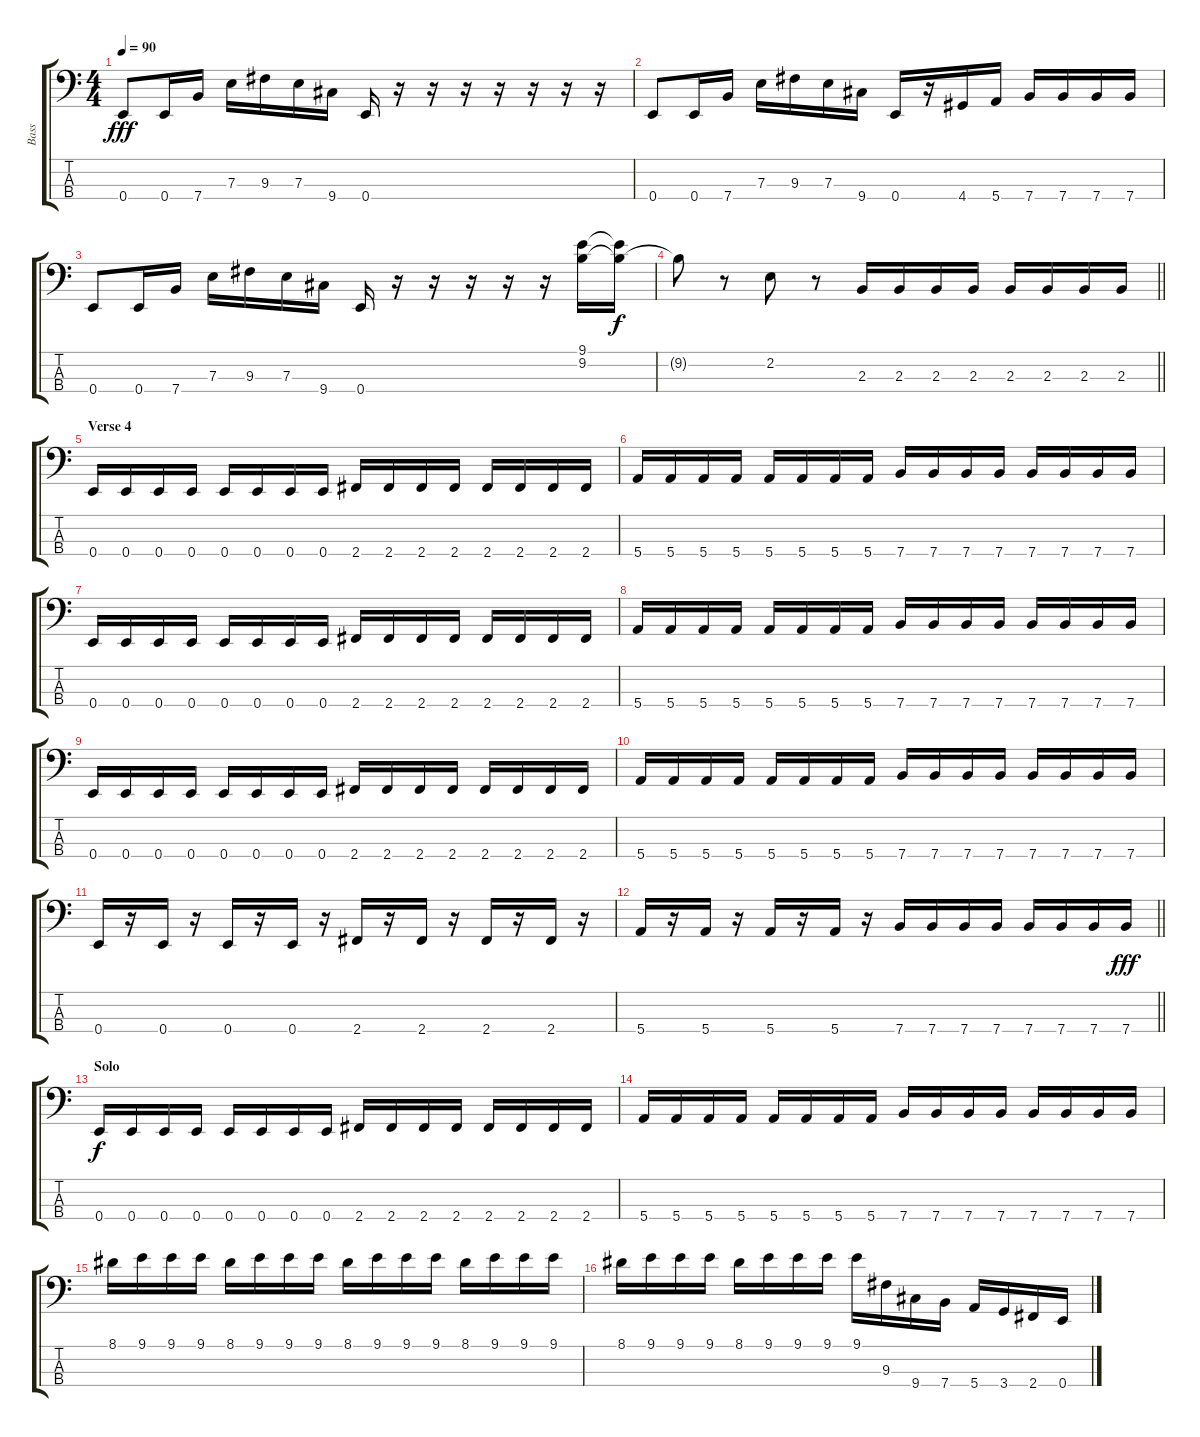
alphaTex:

\track ("Bass" "Bass") {instrument electricbassfinger}
\staff {score tabs}
\tuning (G2 D2 A1 E1) {hide}
\ts (4 4)
\tempo 90
\clef f4
\ks c
0.4.8{dy fff} 0.4.16 7.4.16 7.3.16 9.3.16 7.3.16 9.4.16 0.4.16 r.16 r.16 r.16 r.16 r.16 r.16 r.16 |
0.4.8 0.4.16 7.4.16 7.3.16 9.3.16 7.3.16 9.4.16 0.4.16 r.16 4.4.16 5.4.16 7.4.16 7.4.16 7.4.16 7.4.16 |
0.4.8 0.4.16 7.4.16 7.3.16 9.3.16 7.3.16 9.4.16 0.4.16 r.16 r.16 r.16 r.16 r.16 (9.1 9.2).16 (9.1{t} 9.2{t}).16{dy f} |
\barLineRight lightlight
9.2{t}.8 r.8 2.2.8 r.8 2.3.16 2.3.16 2.3.16 2.3.16 2.3.16 2.3.16 2.3.16 2.3.16 |
\section ("" "Verse 4")
0.4.16 0.4.16 0.4.16 0.4.16 0.4.16 0.4.16 0.4.16 0.4.16 2.4.16 2.4.16 2.4.16 2.4.16 2.4.16 2.4.16 2.4.16 2.4.16 |
5.4.16 5.4.16 5.4.16 5.4.16 5.4.16 5.4.16 5.4.16 5.4.16 7.4.16 7.4.16 7.4.16 7.4.16 7.4.16 7.4.16 7.4.16 7.4.16 |
0.4.16 0.4.16 0.4.16 0.4.16 0.4.16 0.4.16 0.4.16 0.4.16 2.4.16 2.4.16 2.4.16 2.4.16 2.4.16 2.4.16 2.4.16 2.4.16 |
5.4.16 5.4.16 5.4.16 5.4.16 5.4.16 5.4.16 5.4.16 5.4.16 7.4.16 7.4.16 7.4.16 7.4.16 7.4.16 7.4.16 7.4.16 7.4.16 |
0.4.16 0.4.16 0.4.16 0.4.16 0.4.16 0.4.16 0.4.16 0.4.16 2.4.16 2.4.16 2.4.16 2.4.16 2.4.16 2.4.16 2.4.16 2.4.16 |
5.4.16 5.4.16 5.4.16 5.4.16 5.4.16 5.4.16 5.4.16 5.4.16 7.4.16 7.4.16 7.4.16 7.4.16 7.4.16 7.4.16 7.4.16 7.4.16 |
0.4.16 r.16 0.4.16 r.16 0.4.16 r.16 0.4.16 r.16 2.4.16 r.16 2.4.16 r.16 2.4.16 r.16 2.4.16 r.16 |
\barLineRight lightlight
5.4.16 r.16 5.4.16 r.16 5.4.16 r.16 5.4.16 r.16 7.4.16 7.4.16 7.4.16 7.4.16 7.4.16 7.4.16 7.4.16 7.4.16{dy fff} |
\section ("" "Solo")
0.4.16{dy f} 0.4.16 0.4.16 0.4.16 0.4.16 0.4.16 0.4.16 0.4.16 2.4.16 2.4.16 2.4.16 2.4.16 2.4.16 2.4.16 2.4.16 2.4.16 |
5.4.16 5.4.16 5.4.16 5.4.16 5.4.16 5.4.16 5.4.16 5.4.16 7.4.16 7.4.16 7.4.16 7.4.16 7.4.16 7.4.16 7.4.16 7.4.16 |
8.1.16 9.1.16 9.1.16 9.1.16 8.1.16 9.1.16 9.1.16 9.1.16 8.1.16 9.1.16 9.1.16 9.1.16 8.1.16 9.1.16 9.1.16 9.1.16 |
8.1.16 9.1.16 9.1.16 9.1.16 8.1.16 9.1.16 9.1.16 9.1.16 9.1.16 9.3.16 9.4.16 7.4.16 5.4.16 3.4.16 2.4.16 0.4.16
